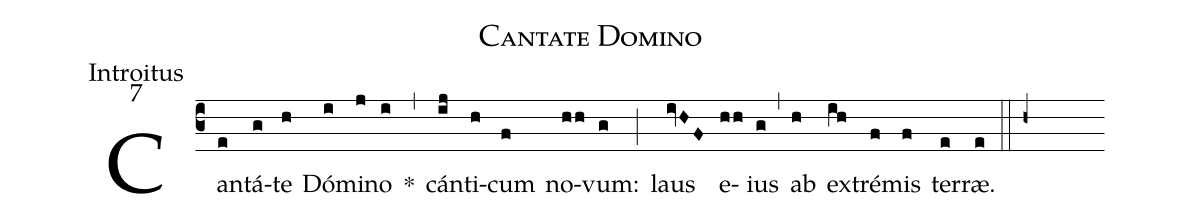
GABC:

name:Cantate Domino;
office-part:Introitus;
mode:7;
%%
(c3) Can(e)tá(g)te(h) Dó(i)mi(j)no(i) *(,) cán(ij)ti(h)cum(f) no(hh)vum:(g) (;) laus(ivHF) e(hh)ius(g) (,) ab(h) ex(ih)tré(f)mis(f) ter(e)ræ.(e) (::h+)
